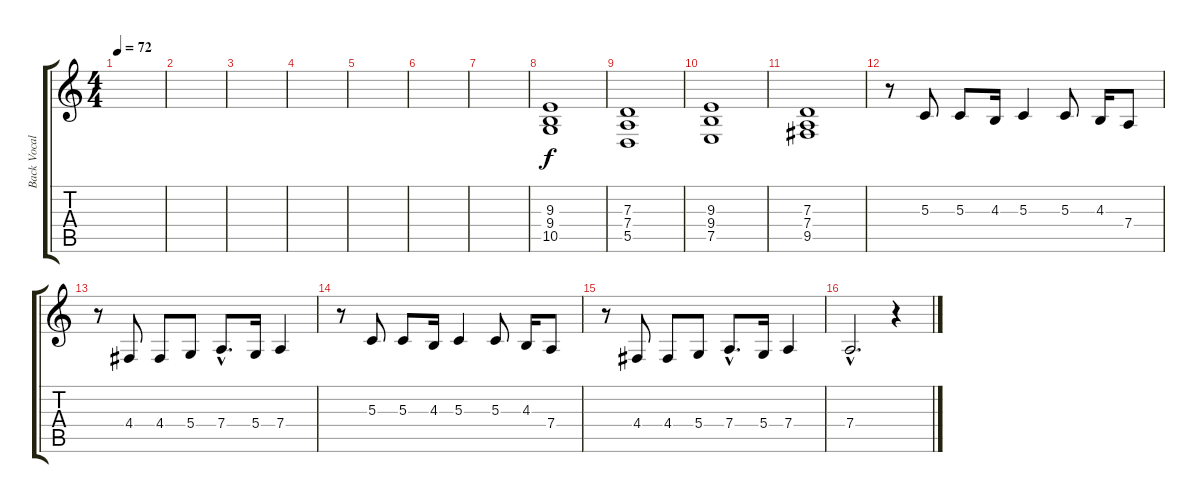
\track ("Back Vocal" "Back Vocal") {instrument choiraahs}
\staff {score tabs}
\tuning (E4 B3 G3 D3 A2 E2) {hide}
\ts (4 4)
\tempo 72
\clef g2
\ks c
|
|
|
|
|
|
|
(9.3 9.4 10.5).1 |
(7.3 7.4 5.5).1 |
(9.3 9.4 7.5).1 |
(7.3 7.4 9.5).1 |
r.8 5.3.8 5.3.8 4.3.16 5.3.4 5.3.8 4.3.16 7.4.8 |
r.8 4.4.8 4.4.8 5.4.8 7.4{hac}.8{d} 5.4.16 7.4.4 |
r.8 5.3.8 5.3.8 4.3.16 5.3.4 5.3.8 4.3.16 7.4.8 |
r.8 4.4.8 4.4.8 5.4.8 7.4{hac}.8{d} 5.4.16 7.4.4 |
7.4{hac}.2{d} r.4
